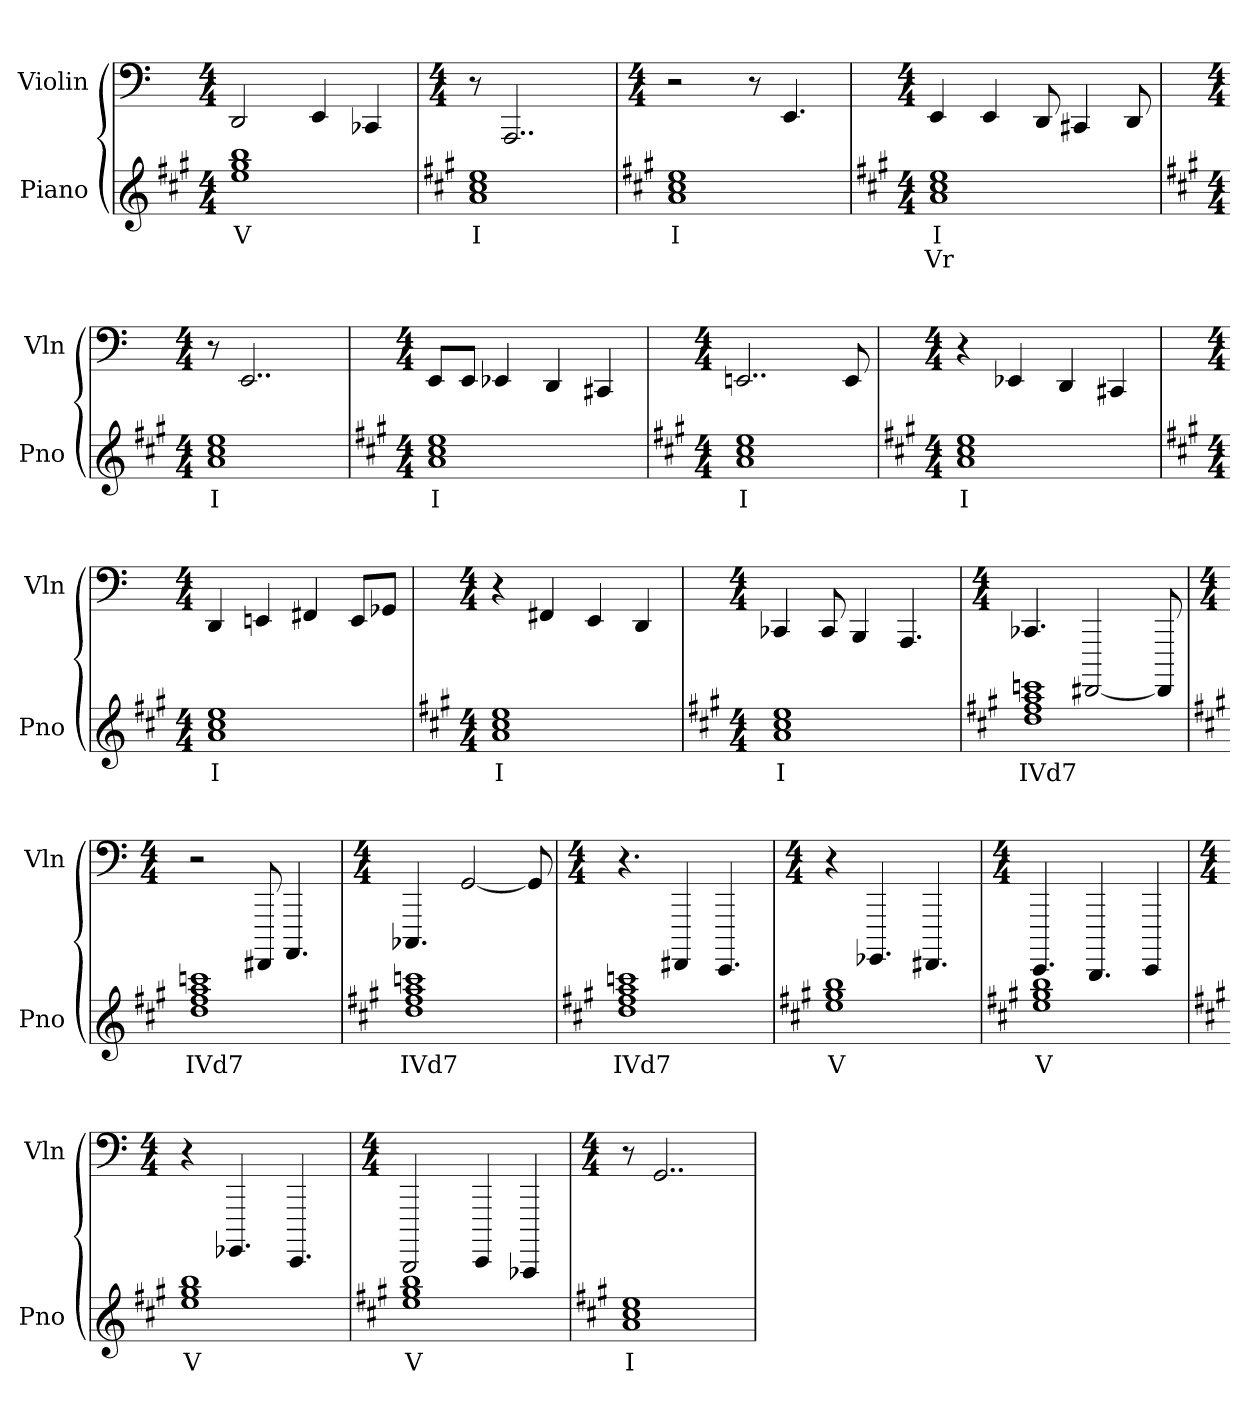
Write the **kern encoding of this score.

**kern	**text	**text	**kern
*part2	*part2	*part2	*part1
*staff2	*staff2	*staff2	*staff1
*I"Piano	*	*	*I"Violin
*I'Pno	*	*	*I'Vln
*k[f#c#g#]	*	*	*
*A:	*	*	*
*M4/4	*	*	*M4/4
=	=	=	=
1ee 1gg# 1bb	V	.	2DD
.	.	.	4EE
.	.	.	4CC-X
=	=	=	=
*k[f#c#g#]	*	*	*
*A:	*	*	*
*	*	*	*M4/4
1a 1cc# 1ee	I	.	8r
.	.	.	2..AAA
=	=	=	=
*k[f#c#g#]	*	*	*
*A:	*	*	*
*	*	*	*M4/4
1a 1cc# 1ee	I	.	2r
.	.	.	8r
.	.	.	4.EE
=	=	=	=
*k[f#c#g#]	*	*	*
*A:	*	*	*
*M4/4	*	*	*M4/4
1a 1cc# 1ee	I	Vr	4EE
.	.	.	4EE
.	.	.	8DD
.	.	.	4CC#X
.	.	.	8DD
=	=	=	=
*k[f#c#g#]	*	*	*
*A:	*	*	*
*M4/4	*	*	*M4/4
1a 1cc# 1ee	I	.	8r
.	.	.	2..EE
=	=	=	=
*k[f#c#g#]	*	*	*
*A:	*	*	*
*M4/4	*	*	*M4/4
1a 1cc# 1ee	I	.	8EEL
.	.	.	8EEJ
.	.	.	4EE-X
.	.	.	4DD
.	.	.	4CC#X
=	=	=	=
*k[f#c#g#]	*	*	*
*A:	*	*	*
*M4/4	*	*	*M4/4
1a 1cc# 1ee	I	.	2..EEn
.	.	.	8EE
=	=	=	=
*k[f#c#g#]	*	*	*
*A:	*	*	*
*M4/4	*	*	*M4/4
1a 1cc# 1ee	I	.	4r
.	.	.	4EE-X
.	.	.	4DD
.	.	.	4CC#X
=	=	=	=
*k[f#c#g#]	*	*	*
*A:	*	*	*
*M4/4	*	*	*M4/4
1a 1cc# 1ee	I	.	4DD
.	.	.	4EEn
.	.	.	4FF#X
.	.	.	8EEL
.	.	.	8GG-XJ
=	=	=	=
*k[f#c#g#]	*	*	*
*A:	*	*	*
*M4/4	*	*	*M4/4
1a 1cc# 1ee	I	.	4r
.	.	.	4FF#X
.	.	.	4EE
.	.	.	4DD
=	=	=	=
*k[f#c#g#]	*	*	*
*A:	*	*	*
*M4/4	*	*	*M4/4
1a 1cc# 1ee	I	.	4CC-X
.	.	.	8CC-
.	.	.	4BBB
.	.	.	4.AAA
=	=	=	=
*k[f#c#g#]	*	*	*
*A:	*	*	*
*	*	*	*M4/4
1dd 1ff# 1aa 1cccn	IVd7	.	4.CC-X
.	.	.	[2FFFF#X
.	.	.	8FFFF#]
=	=	=	=
*k[f#c#g#]	*	*	*
*A:	*	*	*
*	*	*	*M4/4
1dd 1ff# 1aa 1cccn	IVd7	.	2r
.	.	.	8FFFF#X
.	.	.	4.AAAA
=	=	=	=
*k[f#c#g#]	*	*	*
*A:	*	*	*
*	*	*	*M4/4
1dd 1ff# 1aa 1cccn	IVd7	.	4.CCC-X
.	.	.	[2FFFFF#X
.	.	.	8FFFFF#]
=	=	=	=
*k[f#c#g#]	*	*	*
*A:	*	*	*
*	*	*	*M4/4
1dd 1ff# 1aa 1cccn	IVd7	.	4.r
.	.	.	4FFFF#X
.	.	.	4.EEEE
=	=	=	=
*k[f#c#g#]	*	*	*
*A:	*	*	*
*	*	*	*M4/4
1ee 1gg# 1bb	V	.	4r
.	.	.	4.GGGG-X
.	.	.	4.FFFF#X
=	=	=	=
*k[f#c#g#]	*	*	*
*A:	*	*	*
*	*	*	*M4/4
1ee 1gg# 1bb	V	.	4.EEEE
.	.	.	4.DDDD
.	.	.	4EEEE
=	=	=	=
*k[f#c#g#]	*	*	*
*A:	*	*	*
*	*	*	*M4/4
1ee 1gg# 1bb	V	.	4r
.	.	.	4.GGGG-X
.	.	.	4.EEEE
=	=	=	=
*k[f#c#g#]	*	*	*
*A:	*	*	*
*	*	*	*M4/4
1ee 1gg# 1bb	V	.	2DDDD
.	.	.	4EEEE
.	.	.	4CCCC-X
=	=	=	=
*k[f#c#g#]	*	*	*
*A:	*	*	*
*	*	*	*M4/4
1a 1cc# 1ee	I	.	8r
.	.	.	2..AAAAA
=	=	=	=
*-	*-	*-	*-
